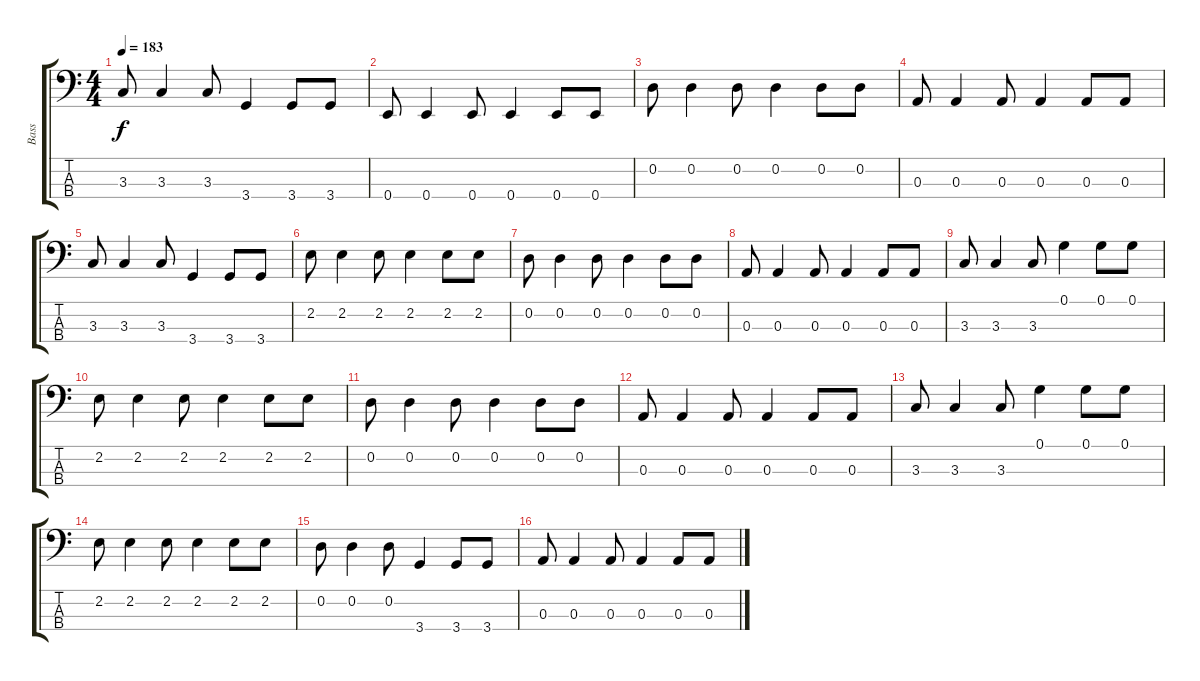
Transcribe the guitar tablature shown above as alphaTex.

\track ("Bass" "Bass") {instrument electricbasspick}
\staff {score tabs}
\tuning (G2 D2 A1 E1) {hide}
\ts (4 4)
\tempo 183
\clef f4
\ks c
3.3.8{dy f} 3.3.4 3.3.8 3.4.4 3.4.8 3.4.8 |
0.4.8 0.4.4 0.4.8 0.4.4 0.4.8 0.4.8 |
0.2.8 0.2.4 0.2.8 0.2.4 0.2.8 0.2.8 |
0.3.8 0.3.4 0.3.8 0.3.4 0.3.8 0.3.8 |
3.3.8 3.3.4 3.3.8 3.4.4 3.4.8 3.4.8 |
2.2.8 2.2.4 2.2.8 2.2.4 2.2.8 2.2.8 |
0.2.8 0.2.4 0.2.8 0.2.4 0.2.8 0.2.8 |
0.3.8 0.3.4 0.3.8 0.3.4 0.3.8 0.3.8 |
3.3.8 3.3.4 3.3.8 0.1.4 0.1.8 0.1.8 |
2.2.8 2.2.4 2.2.8 2.2.4 2.2.8 2.2.8 |
0.2.8 0.2.4 0.2.8 0.2.4 0.2.8 0.2.8 |
0.3.8 0.3.4 0.3.8 0.3.4 0.3.8 0.3.8 |
3.3.8 3.3.4 3.3.8 0.1.4 0.1.8 0.1.8 |
2.2.8 2.2.4 2.2.8 2.2.4 2.2.8 2.2.8 |
0.2.8 0.2.4 0.2.8 3.4.4 3.4.8 3.4.8 |
0.3.8 0.3.4 0.3.8 0.3.4 0.3.8 0.3.8
